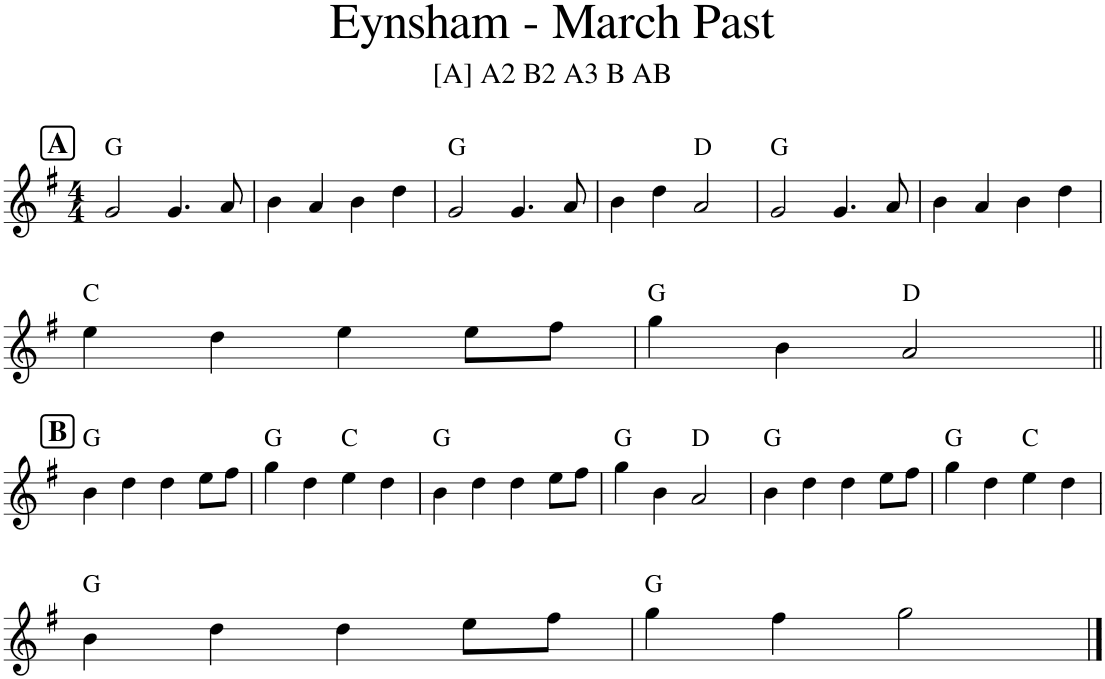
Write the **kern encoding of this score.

**kern	**harte
*part1	*part1
*staff1	*
*I"Piano	*
*I'Pno.	*
*clefG2	*
*k[f#]	*
*M4/4	*
!!LO:REH:place=s1:a:B:cj:fs=14:t=A
=1	=1
2g/	G:maj
4.g/	.
8a/	.
=2	=2
4b\	.
4a/	.
4b\	.
4dd\	.
=3	=3
2g/	G:maj
4.g/	.
8a/	.
=4	=4
4b\	.
4dd\	.
2a/	D:maj
=5	=5
2g/	G:maj
4.g/	.
8a/	.
=6	=6
4b\	.
4a/	.
4b\	.
4dd\	.
!!LO:LB:g=z
=7	=7
4ee\	C:maj
4dd\	.
4ee\	.
8ee\L	.
8ff#\J	.
=8	=8
4gg\	G:maj
4b\	.
2a/	D:maj
!!LO:LB:g=z
!!LO:REH:place=s1:a:B:cj:fs=14:t=B
=9||	=9||
4b\	G:maj
4dd\	.
4dd\	.
8ee\L	.
8ff#\J	.
=10	=10
4gg\	G:maj
4dd\	.
4ee\	C:maj
4dd\	.
=11	=11
4b\	G:maj
4dd\	.
4dd\	.
8ee\L	.
8ff#\J	.
=12	=12
4gg\	G:maj
4b\	.
2a/	D:maj
=13	=13
4b\	G:maj
4dd\	.
4dd\	.
8ee\L	.
8ff#\J	.
=14	=14
4gg\	G:maj
4dd\	.
4ee\	C:maj
4dd\	.
!!LO:LB:g=z
=15	=15
4b\	G:maj
4dd\	.
4dd\	.
8ee\L	.
8ff#\J	.
=16	=16
4gg\	G:maj
4ff#\	.
2gg\	.
==	==
*-	*-
